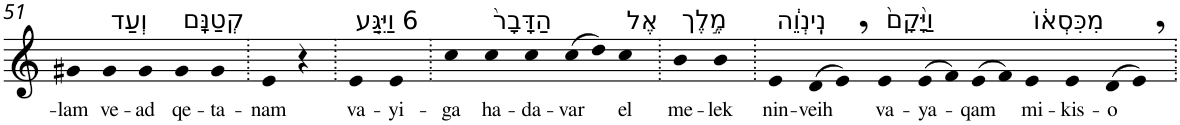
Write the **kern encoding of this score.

**kern	**text
*part1	*part1
*staff1	*staff1
*I"Piano	*
*I'Pno	*
!!LO:PB:g=z
*clefG2	*
*k[]	*
=51	=51
!	!LO:LY:b
4g#X	-lam
!LO:TX:a:t=וְעַד	!
!	!LO:LY:b
4g#	ve-
!	!LO:LY:b
4g#	-ad
!LO:TX:a:t=קְטַנָּֽם	!
!	!LO:LY:b
4g#	qe-
!	!LO:LY:b
4g#	-ta-
=52.	=52.
!	!LO:LY:b
4e	-nam
4r	.
=53.	=53.
!LO:TX:a:t=6 וַיִּגַּ֤ע	!
!	!LO:LY:b
4e	va-
!	!LO:LY:b
4e	-yi-
=54.	=54.
!	!LO:LY:b
4cc	-ga
!LO:TX:a:t=הַדָּבָר֙	!
!	!LO:LY:b
4cc	ha-
!	!LO:LY:b
4cc	-da-
!	!LO:LY:b
(>8cc	-var
8dd)	.
!LO:TX:a:t=אֶל	!
!	!LO:LY:b
4cc	el
=55.	=55.
!LO:TX:a:t=מֶ֣לֶך	!
!	!LO:LY:b
4b	me-
!	!LO:LY:b
4b	-lek
=56.	=56.
!LO:TX:a:t=נִֽינְוֵ֔ה	!
!	!LO:LY:b
4e	nin-
!	!LO:LY:b
(>8d	-veih
8e,)	.
!LO:TX:a:t=וַיָּ֙קָם֙	!
!	!LO:LY:b
4e	va-
!	!LO:LY:b
(>8e	-ya-
8f)	.
!	!LO:LY:b
(>8e	-qam
8f)	.
!LO:TX:a:t=מִכִּסְא֔וֹ	!
!	!LO:LY:b
4e	mi-
!	!LO:LY:b
4e	-kis-
!	!LO:LY:b
(>8d	-o
8e,)	.
=.	=.
*-	*-
